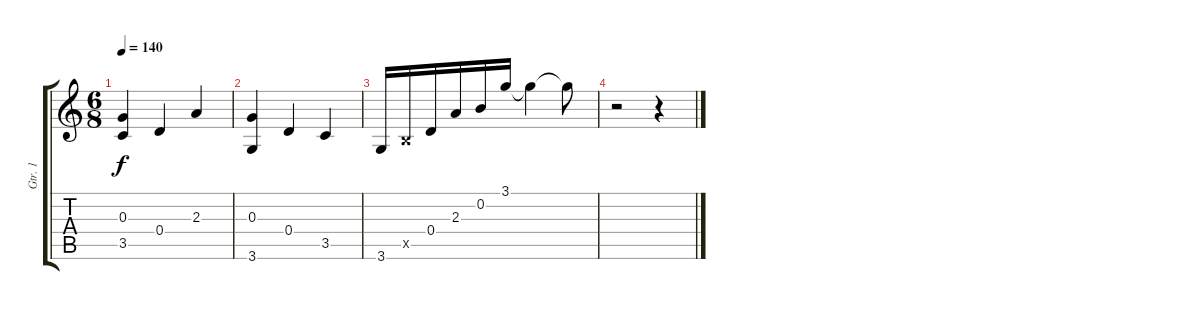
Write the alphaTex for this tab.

\track ("Gtr. 1" "Gtr. 1") {instrument acousticguitarnylon}
\staff {score tabs}
\tuning (E4 B3 G3 D3 A2 E2) {hide}
\ts (6 8)
\tempo 140
\clef g2
\ks c
(0.3 3.5).4{dy f} 0.4.4 2.3.4 |
(0.3 3.6).4 0.4.4 3.5.4 |
3.6.16 2.5{x}.16 0.4.16 2.3.16 0.2.16 3.1.16 3.1{t}.4 3.1{t}.8 |
r.2 r.4
